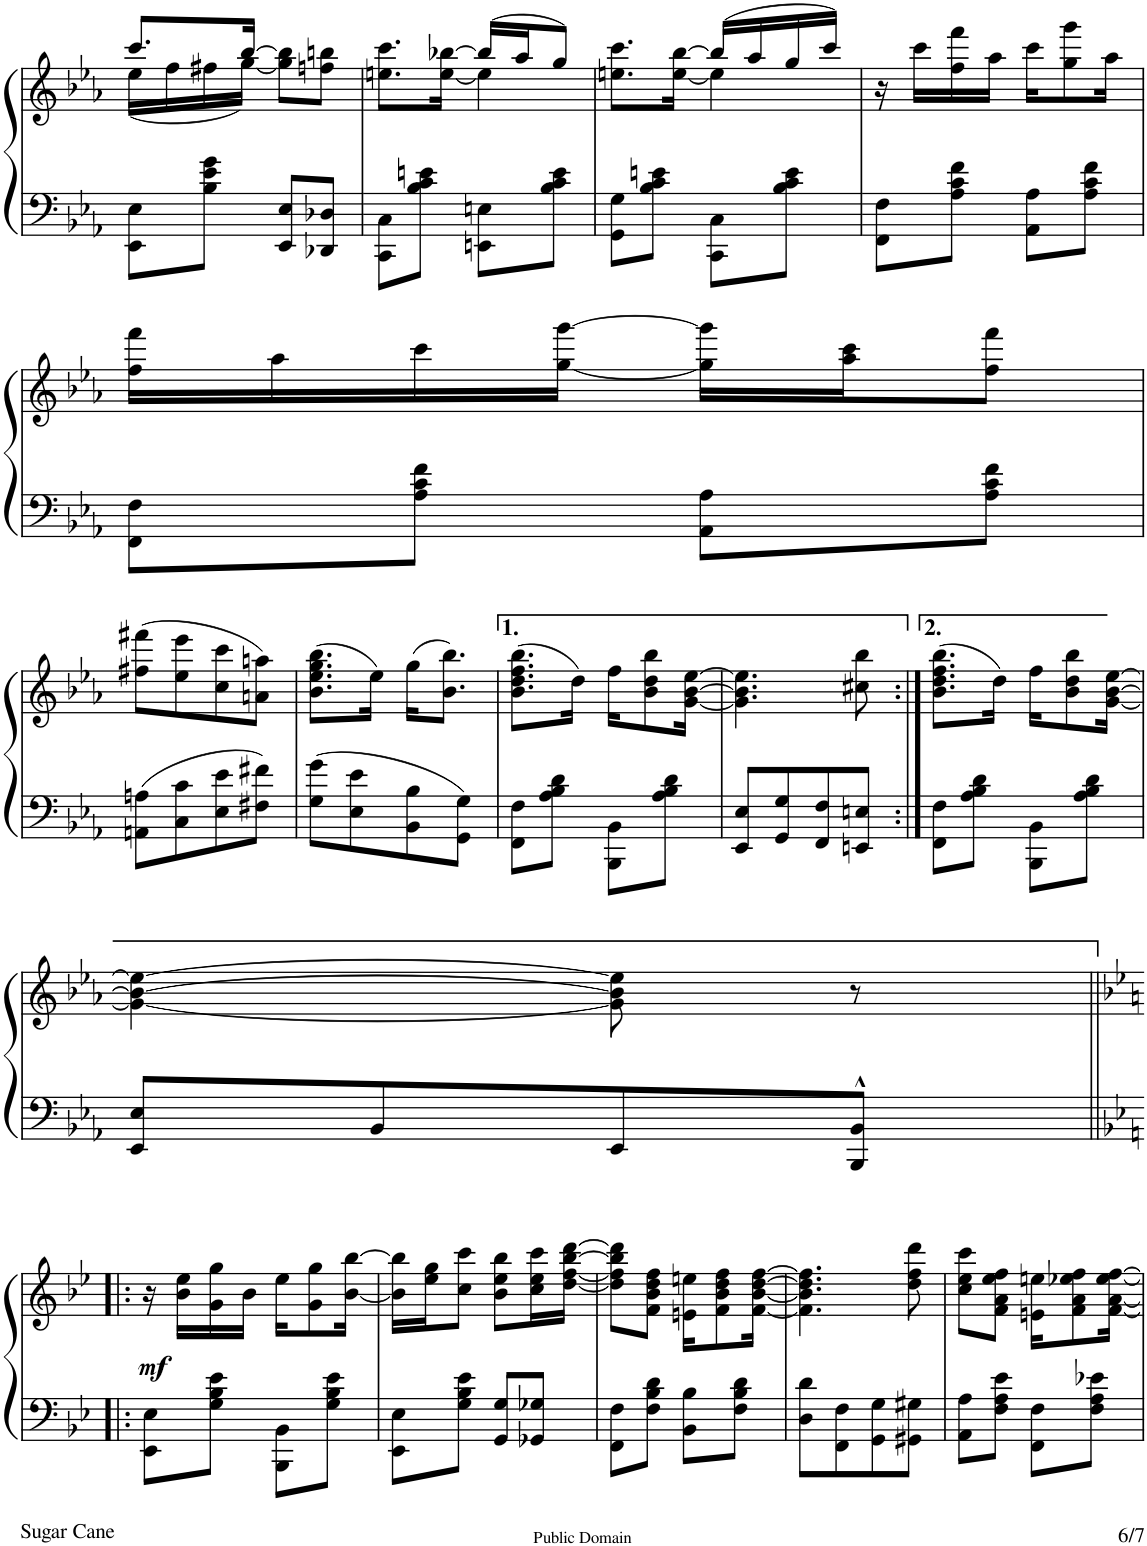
**kern	**kern	**dynam
*part1	*part1	*part1
*staff2	*staff1	*staff1/2
*I"Piano	*	*
*I'Pno	*	*
!!LO:PB:g=z
*clefF4	*clefG2	*
*k[b-e-a-]	*k[b-e-a-]	*
*E-:	*E-:	*
*M2/4	*M2/4	*
=60	=60	=60
*	*^	*
8EE-\ 8E-\L	8.ccc/L	(16ee-\LL	.
.	.	16ff\	.
8B-\ 8e-\ 8g\J	.	16ff#X\	.
.	[16bb-/Jk	[16gg\JJ)	.
8EE-/ 8E-/L	8gg\] 8bb-\]L	8ryy	.
8DD-X/ 8D-X/J	8ffn\ 8bbn\J	8ryy	.
=61	=61	=61	=61
8CC\ 8C\L	8.een\ 8.ccc\L	8.ryy	.
8B-\ 8c\ 8en\J	.	.	.
.	[16ee\ [16bb-X\Jk	16ryy	.
8EEn\ 8En\L	(16bb-/LL]	4ee\]	.
.	16aa-/J	.	.
8B-\ 8c\ 8e\J	8gg/J)	.	.
=62	=62	=62	=62
8GG\ 8G\L	8.een\ 8.ccc\L	8.ryy	.
8B-\ 8c\ 8en\J	.	.	.
.	[16ee\ [16bb-\Jk	16ryy	.
8CC\ 8C\L	(16bb-/LL]	4ee\]	.
.	16aa-/	.	.
8B-\ 8c\ 8e\J	16gg/	.	.
.	16ccc/JJ)	.	.
*	*v	*v	*
=63	=63	=63
8FF\ 8F\L	16r	.
.	16ccc\LL	.
8A-\ 8c\ 8f\J	16ff\ 16fff\	.
.	16aa-\JJ	.
8AA-\ 8A-\L	16ccc\KL	.
.	8gg\ 8ggg\	.
8A-\ 8c\ 8f\J	.	.
.	16aa-\Jk	.
!!LO:LB:g=z
=64	=64	=64
8FF\ 8F\L	16ff\ 16fff\LL	.
.	16aa-\	.
8A-\ 8c\ 8f\J	16ccc\	.
.	[16gg\ [16ggg\JJ	.
8AA-\ 8A-\L	16gg\] 16ggg\]LL	.
.	16aa-\ 16ccc\J	.
8A-\ 8c\ 8f\J	8ff\ 8fff\J	.
!!LO:LB:g=z
=65	=65	=65
8AAn\ 8An\L	(8ff#X\ 8fff#X\L	.
8C\ 8c\	8ee-\ 8eee-\	.
8E-\ 8e-\	8cc\ 8ccc\	.
8F#X\ 8f#X\J	8an\ 8aan\J)	.
=66	=66	=66
8G\ 8g\L	(8.b-\ 8.ee-\ 8.gg\ 8.bb-\L	.
8E-\ 8e-\	.	.
.	16ee-\Jk)	.
8BB-\ 8B-\	(16gg\KL	.
.	8.b-\ 8.bb-\J)	.
8GG\ 8G\J	.	.
=67	=67	=67
8FF\ 8F\L	(8.b-\ 8.dd\ 8.ff\ 8.bb-\L	.
8A-\ 8B-\ 8d\J	.	.
.	16dd\Jk)	.
8BBB-\ 8BB-\L	16ff\KL	.
.	8b-\ 8dd\ 8bb-\	.
8A-\ 8B-\ 8d\J	.	.
.	[16g\ [16b-\ [16ee-\Jk	.
=68	=68	=68
8EE-/ 8E-/L	4.g\] 4.b-\] 4.ee-\]	.
8GG/ 8G/	.	.
8FF/ 8F/	.	.
8EEn/ 8En/J	8cc#X\ 8bb-\	.
=69:|!	=69:|!	=69:|!
8FF\ 8F\L	(8.b-\ 8.dd\ 8.ff\ 8.bb-\L	.
8A-\ 8B-\ 8d\J	.	.
.	16dd\Jk)	.
8BBB-\ 8BB-\L	16ff\KL	.
.	8b-\ 8dd\ 8bb-\	.
8A-\ 8B-\ 8d\J	.	.
.	[16g\ [16b-\ [16ee-\Jk	.
!!LO:LB:g=z
=70	=70	=70
8EE-/ 8E-/L	4g\_ 4b-\_ 4ee-\_	.
8BB-/	.	.
8EE-/	8g\] 8b-\] 8ee-\]	.
8BBB-/^^ 8BB-/^^J	8r	.
!!LO:LB:g=z
=71!|:	=71!|:	=71!|:
*k[b-e-]	*k[b-e-]	*
*B-:	*B-:	*
!	!	!LO:DY:b
8EE-\ 8E-\L	16r	mf
.	16b-\ 16ee-\LL	.
8G\ 8B-\ 8e-\J	16g\ 16gg\	.
.	16b-\JJ	.
8BBB-\ 8BB-\L	16ee-\KL	.
.	8g\ 8gg\	.
8G\ 8B-\ 8e-\J	.	.
.	[16b-\ [16bb-\Jk	.
=72	=72	=72
8EE-\ 8E-\L	16b-\] 16bb-\]LL	.
.	16ee-\ 16gg\J	.
8G\ 8B-\ 8e-\J	8cc\ 8ccc\J	.
8GG/ 8G/L	8b-\ 8ee-\ 8bb-\L	.
8GG-X/ 8G-X/J	16cc\ 16ee-\ 16ccc\L	.
.	[16dd\ [16ff\ [16bb-\ [16ddd\JJ	.
=73	=73	=73
8FF\ 8F\L	8dd\] 8ff\] 8bb-\] 8ddd\]L	.
8F\ 8B-\ 8d\J	8f\ 8b-\ 8dd\ 8ff\J	.
8BB-\ 8B-\L	16en\ 16een\KL	.
.	8f\ 8b-\ 8dd\ 8ff\	.
8F\ 8B-\ 8d\J	.	.
.	[16f\ [16b-\ [16dd\ [16ff\Jk	.
=74	=74	=74
8D\ 8d\L	4.f\] 4.b-\] 4.dd\] 4.ff\]	.
8FF\ 8F\	.	.
8GG\ 8G\	.	.
8GG#X\ 8G#X\J	8dd\ 8ff\ 8ddd\	.
=75	=75	=75
8AA\ 8A\L	8cc\ 8ee-\ 8ccc\L	.
8F\ 8A\ 8e-\J	8f\ 8a\ 8ee-\ 8ff\J	.
8FF\ 8F\L	16en\ 16een\KL	.
.	8f\ 8a\ 8ee-X\ 8ff\	.
8F\ 8A\ 8e-X\J	.	.
.	[16f\ [16a\ [16ee-\ [16ff\Jk	.
=	=	=
*-	*-	*-
